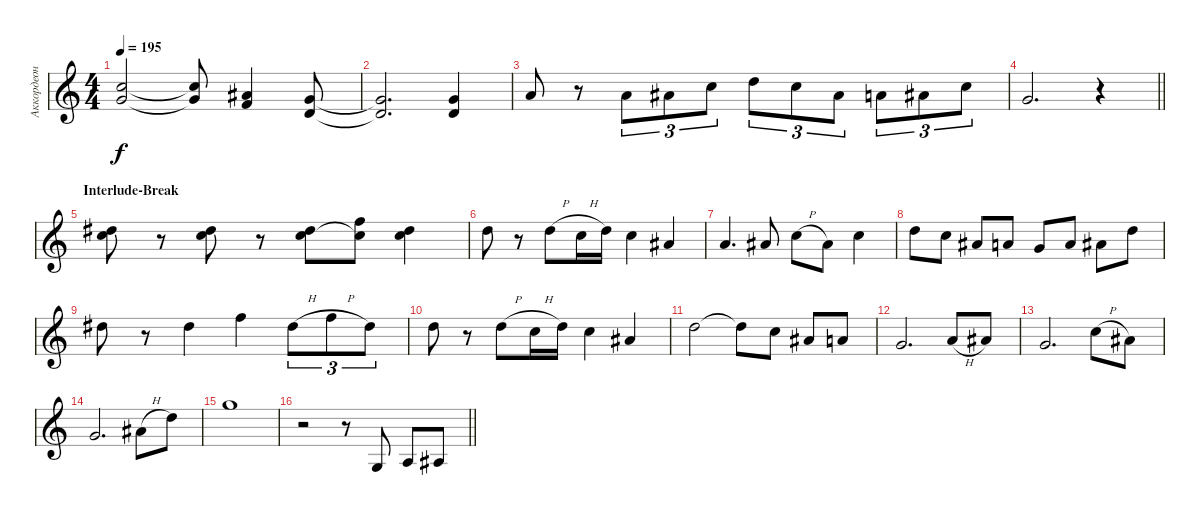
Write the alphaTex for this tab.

\track ("Аккордеон" "Аккордеон") {instrument accordion}
\staff {score}
\tuning (E4 B3 G3 D3 A2 E2) {hide}
\ts (4 4)
\tempo 195
\clef g2
\ks c
(8.1 8.2).2{dy f} (8.1{t} 8.2{t}).8 (6.1 6.2).4 (3.1 3.2).8 |
(3.1{t} 3.2{t}).2{d} (3.1 3.2).4 |
5.1.8 r.8 5.1.8{tu (3 2)} 6.1.8{tu (3 2)} 8.1.8{tu (3 2)} 10.1.8{tu (3 2)} 8.1.8{tu (3 2)} 6.1.8{tu (3 2)} 5.1.8{tu (3 2)} 6.1.8{tu (3 2)} 8.1.8{tu (3 2)} |
\barLineRight lightlight
3.1.2{d} r.4 |
\section ("" "Interlude-Break")
(11.1 13.2).8 r.8 (11.1 13.2).8 r.8 (11.1 13.2).8 (13.1 13.2{t}).8 (11.1 13.2).4 |
10.1.8 r.8 10.1{h}.8 8.1{h}.16 10.1.16 8.1.4 6.1.4 |
5.1.4{d} 6.1.8 8.1{h}.8 6.1.8 8.1.4 |
10.1.8 8.1.8 6.1.8 5.1.8 3.1.8 5.1.8 6.1.8 10.1.8 |
11.1.8 r.8 11.1.4 13.1.4 11.1{h}.8{tu (3 2)} 13.1{h}.8{tu (3 2)} 11.1.8{tu (3 2)} |
10.1.8 r.8 10.1{h}.8 8.1{h}.16 10.1.16 8.1.4 6.1.4 |
10.1.2 10.1{t}.8 8.1.8 6.1.8 5.1.8 |
3.1.2{d} 5.1{h}.8 6.1.8 |
3.1.2{d} 8.1{h}.8 6.1.8 |
3.1.2{d} 6.1{h}.8 10.1.8 |
15.1.1 |
\barLineRight lightlight
r.2 r.8 0.3.8 2.3.8 3.3.8
